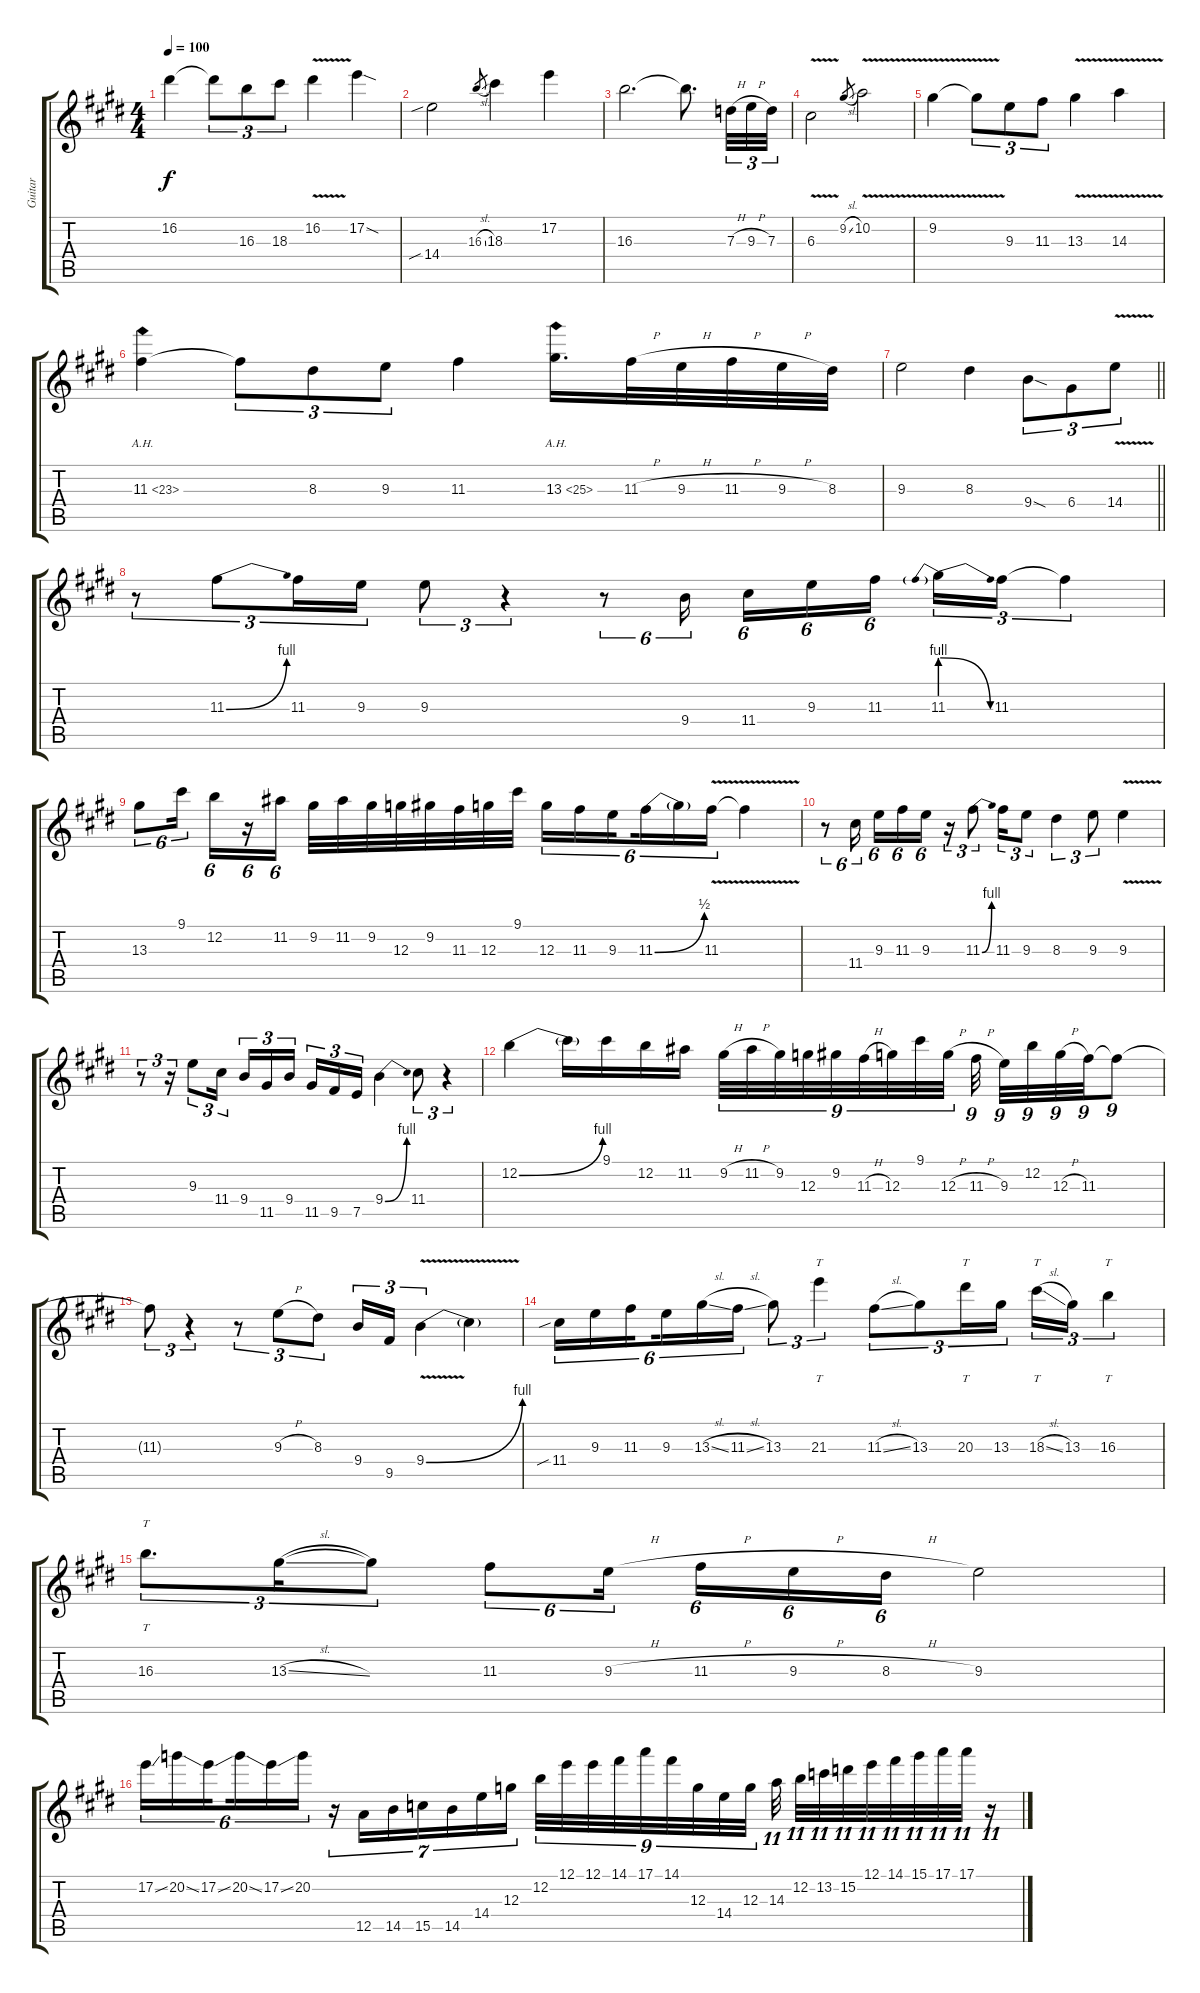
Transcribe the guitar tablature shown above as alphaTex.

\track ("Guitar" "Guitar") {instrument overdrivenguitar}
\staff {score tabs}
\tuning (E4 B3 G3 D3 A2 E2) {hide}
\ts (4 4)
\tempo 100
\clef g2
\ks e
16.2.4{dy f} 16.2{t}.8{tu (3 2)} 16.3.8{tu (3 2)} 18.3.8{tu (3 2)} 16.2{v}.4 17.2{sod}.4 |
\ks c#minor
14.4{sib}.2 16.3{sl}.8{gr} 18.3.4 17.2.4 |
16.3.2{d} 16.3{t}.8{d} 7.3{h}.32{tu (3 2)} 9.3{h}.32{tu (3 2)} 7.3.32{tu (3 2)} |
6.3{v}.2 9.2{sl}.8{gr} 10.2{v}.2 |
\ks e
9.2{v}.4 9.2{t}.8{tu (3 2)} 9.3.8{tu (3 2)} 11.3.8{tu (3 2)} 13.3{v}.4 14.3{v}.4 |
\ks c#minor
11.3{ah 12}.4 11.3{t}.8{tu (3 2)} 8.3.8{tu (3 2)} 9.3.8{tu (3 2)} 11.3.4 13.3{ah 12}.16{d} 11.3{h}.32 9.3{h}.32 11.3{h}.32 9.3{h}.32 8.3.32 |
\barLineRight lightlight
9.3.2 8.3.4 9.4{sod}.8{tu (3 2)} 6.4.8{tu (3 2)} 14.4{v}.8{tu (3 2)} |
\ks e
r.8{tu (3 2)} 11.3{be (bend 0 0 60 4)}.8{tu (3 2)} 11.3.16{tu (3 2)} 9.3.16{tu (3 2)} 9.3.8{tu (3 2)} r.4{tu (3 2)} r.8{tu (6 4)} 9.4.16{tu (6 4) beam splitsecondary} 11.4.16{tu (6 4)} 9.3.16{tu (6 4)} 11.3.16{tu (6 4)} 11.3{be (prebendrelease 0 4 60 0)}.16{tu (3 2)} 11.3.16{tu (3 2)} 11.3{t}.4{tu (3 2)} |
\ks c#minor
13.3.8{tu (6 4)} 9.1.16{tu (6 4)} 12.2.16{tu (6 4)} r.16{tu (6 4)} 11.2.16{tu (6 4)} 9.2.32 11.2.32 9.2.32 12.3.32 9.2.32 11.3.32 12.3.32 9.1.32 12.3.16{tu (6 4)} 11.3.16{tu (6 4)} 9.3.16{tu (6 4) beam splitsecondary} 11.3{be (bend 0 0 60 2)}.16{tu (6 4)} 11.3{t}.16{tu (6 4)} 11.3{v}.16{tu (6 4)} 11.3{t}.4 |
\ks e
r.8{tu (6 4)} 11.4.16{tu (6 4) beam splitsecondary} 9.3.16{tu (6 4)} 11.3.16{tu (6 4)} 9.3.16{tu (6 4)} r.16{tu (3 2)} 11.3{be (bend 0 0 60 4)}.8{tu (3 2)} 11.3.16{tu (3 2)} 9.3.8{tu (3 2)} 8.3.4{tu (3 2)} 9.3.8{tu (3 2)} 9.3{v}.4 |
\ks c#minor
r.8{tu (3 2)} r.16{tu (3 2)} 9.3.8{tu (3 2)} 11.4.16{tu (3 2)} 9.4.16{tu (3 2)} 11.5.16{tu (3 2)} 9.4.16{tu (3 2) beam splitsecondary} 11.5.16{tu (3 2)} 9.5.16{tu (3 2)} 7.5.16{tu (3 2)} 9.4{be (bend 0 0 60 4)}.4 11.4.8{tu (3 2)} r.4{tu (3 2)} |
\ks e
12.2{be (bend 0 0 60 4)}.4 12.2{t}.16 9.1.16 12.2.16 11.2.16 9.2{h}.32{tu (9 8)} 11.2{h}.32{tu (9 8)} 9.2.32{tu (9 8)} 12.3.32{tu (9 8)} 9.2.32{tu (9 8)} 11.3{h}.32{tu (9 8)} 12.3.32{tu (9 8)} 9.1.32{tu (9 8)} 12.3{h}.32{tu (9 8)} 11.3{h}.32{tu (9 8)} 9.3.32{tu (9 8)} 12.2.32{tu (9 8)} 12.3{h}.32{tu (9 8)} 11.3.32{tu (9 8)} 11.3{t}.8{tu (9 8)} |
\ks c#minor
11.3{t}.8{tu (3 2)} r.4{tu (3 2)} r.8{tu (3 2)} 9.3{h}.8{tu (3 2)} 8.3.8{tu (3 2)} 9.4.16{tu (3 2)} 9.5.16{tu (3 2)} 9.4{be (bend 0 0 60 4) v}.4{tu (3 2)} 9.4{t}.4 |
\ks e
11.4{sib}.16{tu (6 4)} 9.3.16{tu (6 4)} 11.3.16{tu (6 4) beam splitsecondary} 9.3.16{tu (6 4)} 13.3{sl}.16{tu (6 4)} 11.3{sl}.16{tu (6 4)} 13.3.8{tu (3 2)} 21.3.4{tt tu (3 2)} 11.3{sl}.8{tu (3 2)} 13.3.8{tu (3 2)} 20.3.16{tt tu (3 2)} 13.3.16{tu (3 2)} 18.3{sl}.16{tt tu (3 2)} 13.3.16{tu (3 2)} 16.3.4{tt tu (3 2)} |
\ks c#minor
16.3.8{tt d tu (3 2)} 13.3{sl}.16{tu (3 2)} 13.3{t}.8{tu (3 2)} 11.3.8{tu (6 4)} 9.3{h}.16{tu (6 4) beam splitsecondary} 11.3{h}.16{tu (6 4)} 9.3{h}.16{tu (6 4)} 8.3{h}.16{tu (6 4)} 9.3.2 |
\ks e
17.2{ss}.16{tu (6 4)} 20.2{ss}.16{tu (6 4)} 17.2{ss}.16{tu (6 4) beam splitsecondary} 20.2{ss}.16{tu (6 4)} 17.2{ss}.16{tu (6 4)} 20.2.16{tu (6 4)} r.16{tu (7 4)} 12.5.16{tu (7 4)} 14.5.16{tu (7 4)} 15.5.16{tu (7 4)} 14.5.16{tu (7 4)} 14.4.16{tu (7 4)} 12.3.16{tu (7 4)} 12.2.32{tu (9 8)} 12.1.32{tu (9 8)} 12.1.32{tu (9 8)} 14.1.32{tu (9 8)} 17.1.32{tu (9 8)} 14.1.32{tu (9 8)} 12.3.32{tu (9 8)} 14.4.32{tu (9 8)} 12.3.32{tu (9 8)} 14.3.32{tu (11 8)} 12.2.32{tu (11 8)} 13.2.32{tu (11 8)} 15.2.32{tu (11 8)} 12.1.32{tu (11 8)} 14.1.32{tu (11 8)} 15.1.32{tu (11 8)} 17.1.32{tu (11 8)} 17.1.32{tu (11 8)} r.16{tu (11 8)}
